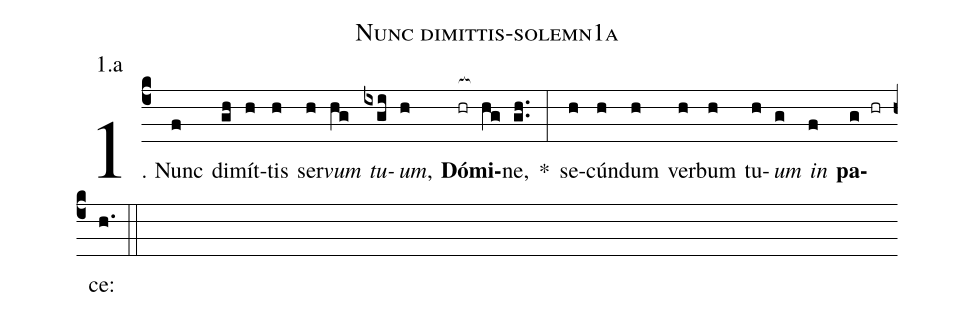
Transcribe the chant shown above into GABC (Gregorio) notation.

name: Nunc dimittis-solemn1a;
annotation: 1.a;
%%
(c4)1. Nunc(f) di(gh)mít(h)tis(h) ser(h)<i>vum</i>(hg) <i>tu</i>(ixgi)<i>um</i>,(h) <b>Dó</b>(hr[ocb:1{])<b>mi</b>(hg[ocb:0}])ne,(gh..) *(:) se(h)cún(h)dum(h) ver(h)bum(h) tu(h)<i>um</i>(g) <i>in</i>(f) <b>pa</b>(g hr)ce:(h.) (::)
